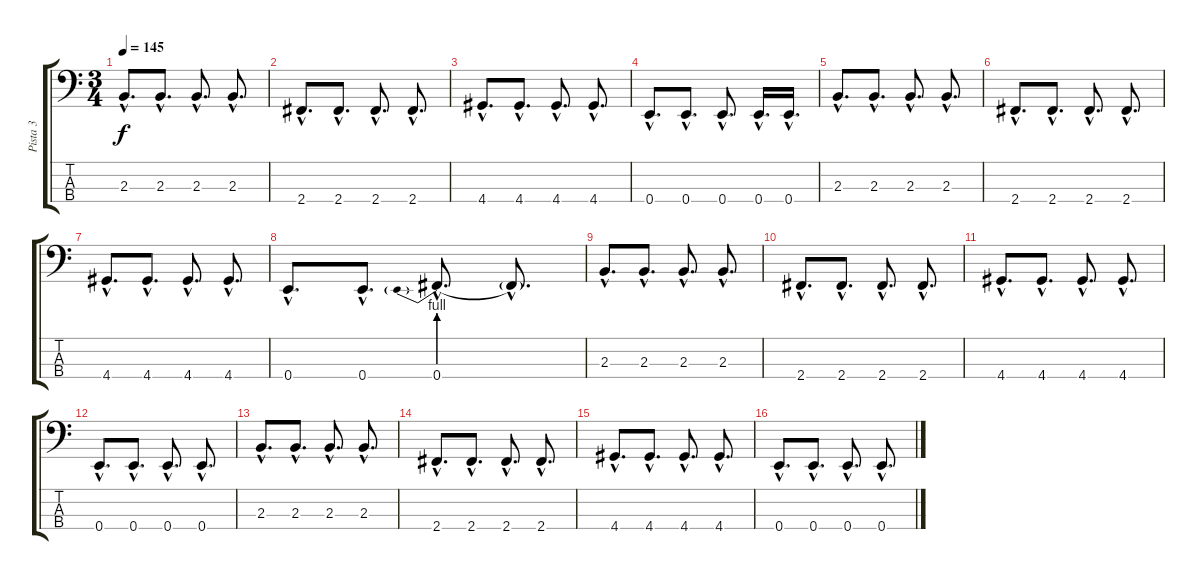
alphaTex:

\track ("Pista 3" "Pista 3") {instrument electricbassfinger}
\staff {score tabs}
\tuning (G2 D2 A1 E1) {hide}
\ts (3 4)
\tempo 145
\clef f4
\ks c
2.3{hac}.8{d dy f} 2.3{hac}.8{d} 2.3{hac}.8{d} 2.3{hac}.8{d} |
2.4{hac}.8{d} 2.4{hac}.8{d} 2.4{hac}.8{d} 2.4{hac}.8{d} |
4.4{hac}.8{d} 4.4{hac}.8{d} 4.4{hac}.8{d} 4.4{hac}.8{d} |
0.4{hac}.8{d} 0.4{hac}.8{d} 0.4{hac}.8{d} 0.4{hac}.16{d} 0.4{hac}.16{d} |
2.3{hac}.8{d} 2.3{hac}.8{d} 2.3{hac}.8{d} 2.3{hac}.8{d} |
2.4{hac}.8{d} 2.4{hac}.8{d} 2.4{hac}.8{d} 2.4{hac}.8{d} |
4.4{hac}.8{d} 4.4{hac}.8{d} 4.4{hac}.8{d} 4.4{hac}.8{d} |
0.4{hac}.8{d} 0.4{hac}.8{d} 0.4{be (prebend 0 4 60 4) hac}.8{d} 0.4{hac t}.8{d} |
2.3{hac}.8{d} 2.3{hac}.8{d} 2.3{hac}.8{d} 2.3{hac}.8{d} |
2.4{hac}.8{d} 2.4{hac}.8{d} 2.4{hac}.8{d} 2.4{hac}.8{d} |
4.4{hac}.8{d} 4.4{hac}.8{d} 4.4{hac}.8{d} 4.4{hac}.8{d} |
0.4{hac}.8{d} 0.4{hac}.8{d} 0.4{hac}.8{d} 0.4{hac}.8{d} |
2.3{hac}.8{d} 2.3{hac}.8{d} 2.3{hac}.8{d} 2.3{hac}.8{d} |
2.4{hac}.8{d} 2.4{hac}.8{d} 2.4{hac}.8{d} 2.4{hac}.8{d} |
4.4{hac}.8{d} 4.4{hac}.8{d} 4.4{hac}.8{d} 4.4{hac}.8{d} |
0.4{hac}.8{d} 0.4{hac}.8{d} 0.4{hac}.8{d} 0.4{hac}.8{d}
